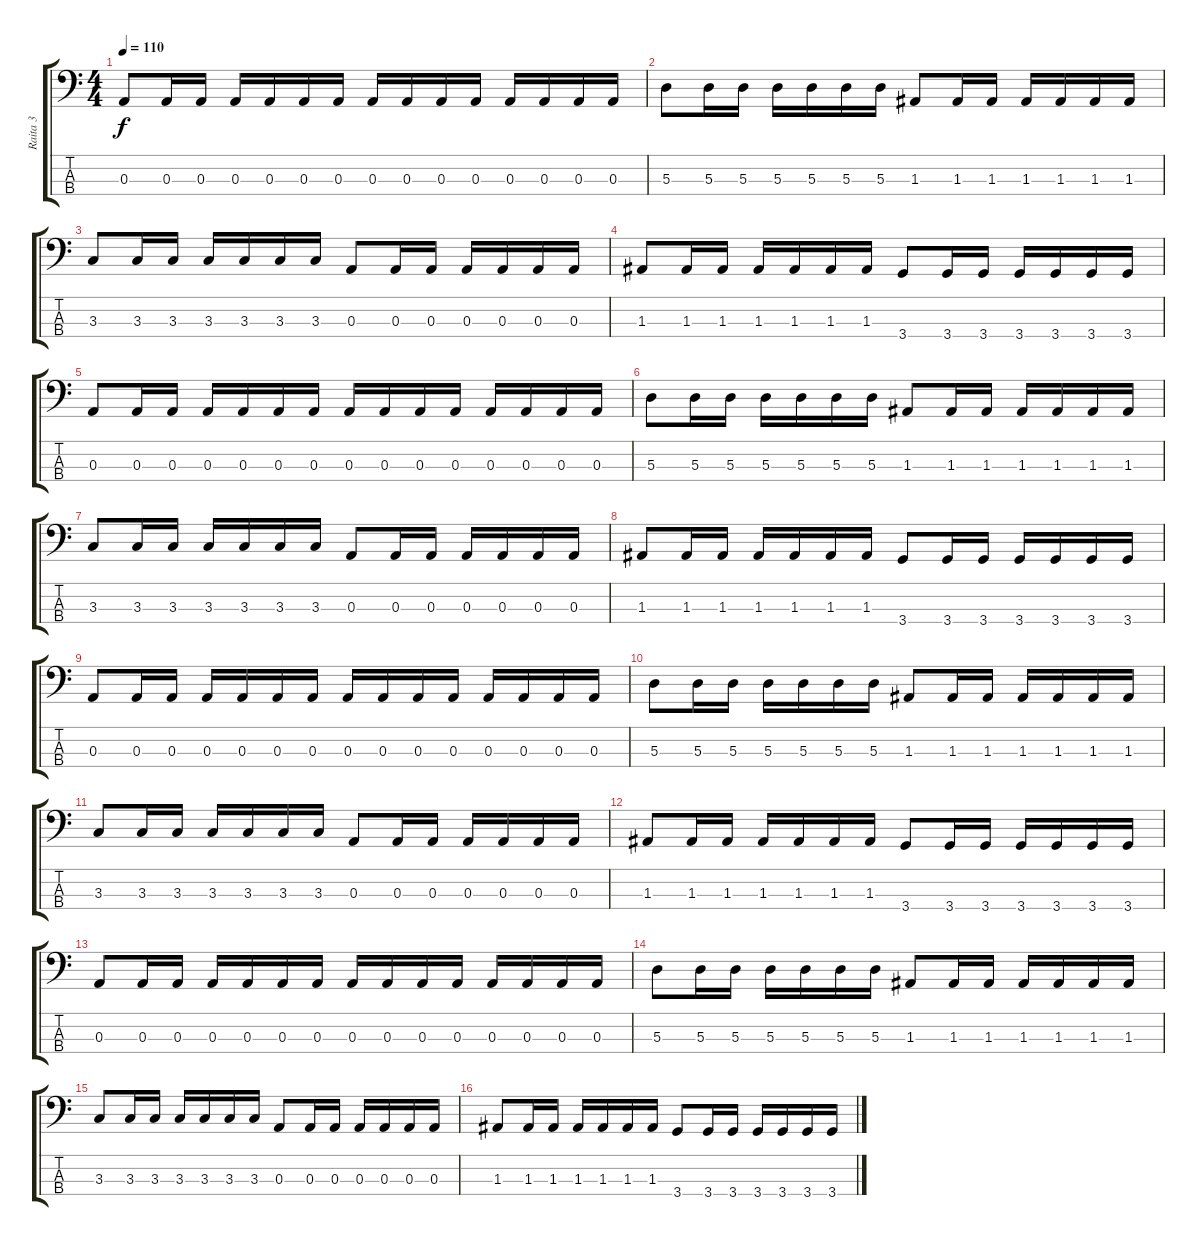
\track ("Raita 3" "Raita 3") {instrument electricbassfinger}
\staff {score tabs}
\tuning (G2 D2 A1 E1) {hide}
\ts (4 4)
\tempo 110
\clef f4
\ks c
0.3.8{dy f} 0.3.16 0.3.16 0.3.16 0.3.16 0.3.16 0.3.16 0.3.16 0.3.16 0.3.16 0.3.16 0.3.16 0.3.16 0.3.16 0.3.16 |
5.3.8 5.3.16 5.3.16 5.3.16 5.3.16 5.3.16 5.3.16 1.3.8 1.3.16 1.3.16 1.3.16 1.3.16 1.3.16 1.3.16 |
3.3.8 3.3.16 3.3.16 3.3.16 3.3.16 3.3.16 3.3.16 0.3.8 0.3.16 0.3.16 0.3.16 0.3.16 0.3.16 0.3.16 |
1.3.8 1.3.16 1.3.16 1.3.16 1.3.16 1.3.16 1.3.16 3.4.8 3.4.16 3.4.16 3.4.16 3.4.16 3.4.16 3.4.16 |
0.3.8 0.3.16 0.3.16 0.3.16 0.3.16 0.3.16 0.3.16 0.3.16 0.3.16 0.3.16 0.3.16 0.3.16 0.3.16 0.3.16 0.3.16 |
5.3.8 5.3.16 5.3.16 5.3.16 5.3.16 5.3.16 5.3.16 1.3.8 1.3.16 1.3.16 1.3.16 1.3.16 1.3.16 1.3.16 |
3.3.8 3.3.16 3.3.16 3.3.16 3.3.16 3.3.16 3.3.16 0.3.8 0.3.16 0.3.16 0.3.16 0.3.16 0.3.16 0.3.16 |
1.3.8 1.3.16 1.3.16 1.3.16 1.3.16 1.3.16 1.3.16 3.4.8 3.4.16 3.4.16 3.4.16 3.4.16 3.4.16 3.4.16 |
0.3.8 0.3.16 0.3.16 0.3.16 0.3.16 0.3.16 0.3.16 0.3.16 0.3.16 0.3.16 0.3.16 0.3.16 0.3.16 0.3.16 0.3.16 |
5.3.8 5.3.16 5.3.16 5.3.16 5.3.16 5.3.16 5.3.16 1.3.8 1.3.16 1.3.16 1.3.16 1.3.16 1.3.16 1.3.16 |
3.3.8 3.3.16 3.3.16 3.3.16 3.3.16 3.3.16 3.3.16 0.3.8 0.3.16 0.3.16 0.3.16 0.3.16 0.3.16 0.3.16 |
1.3.8 1.3.16 1.3.16 1.3.16 1.3.16 1.3.16 1.3.16 3.4.8 3.4.16 3.4.16 3.4.16 3.4.16 3.4.16 3.4.16 |
0.3.8 0.3.16 0.3.16 0.3.16 0.3.16 0.3.16 0.3.16 0.3.16 0.3.16 0.3.16 0.3.16 0.3.16 0.3.16 0.3.16 0.3.16 |
5.3.8 5.3.16 5.3.16 5.3.16 5.3.16 5.3.16 5.3.16 1.3.8 1.3.16 1.3.16 1.3.16 1.3.16 1.3.16 1.3.16 |
3.3.8 3.3.16 3.3.16 3.3.16 3.3.16 3.3.16 3.3.16 0.3.8 0.3.16 0.3.16 0.3.16 0.3.16 0.3.16 0.3.16 |
1.3.8 1.3.16 1.3.16 1.3.16 1.3.16 1.3.16 1.3.16 3.4.8 3.4.16 3.4.16 3.4.16 3.4.16 3.4.16 3.4.16
